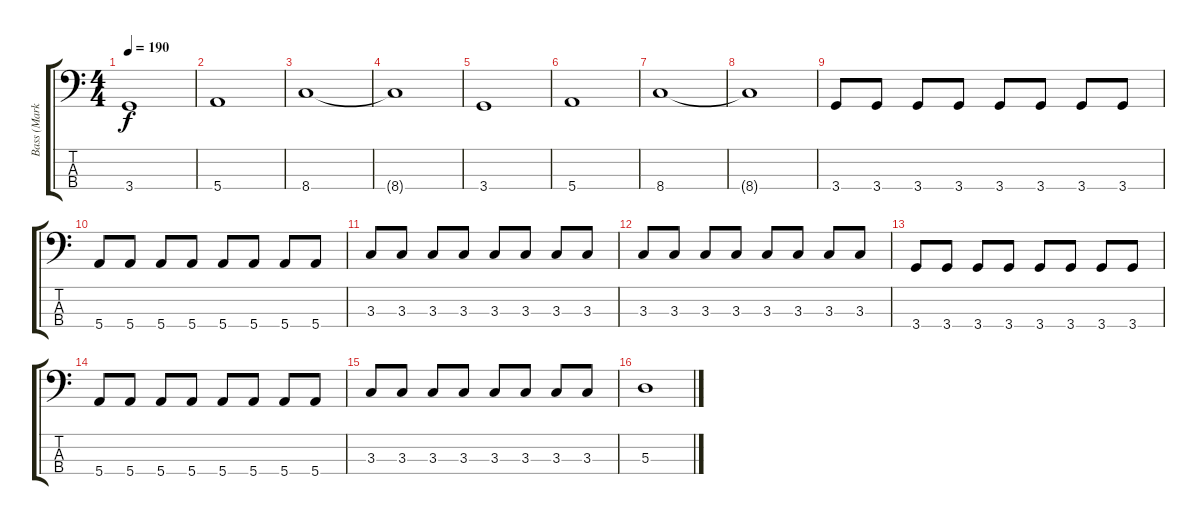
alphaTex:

\track ("Bass (Mark)" "Bass (Mark") {instrument electricbasspick}
\staff {score tabs}
\tuning (G2 D2 A1 E1) {hide}
\ts (4 4)
\tempo 190
\clef f4
\ks c
3.4.1{dy f} |
5.4.1 |
8.4.1 |
8.4{t}.1 |
3.4.1 |
5.4.1 |
8.4.1 |
8.4{t}.1 |
3.4.8 3.4.8 3.4.8 3.4.8 3.4.8 3.4.8 3.4.8 3.4.8 |
5.4.8 5.4.8 5.4.8 5.4.8 5.4.8 5.4.8 5.4.8 5.4.8 |
3.3.8 3.3.8 3.3.8 3.3.8 3.3.8 3.3.8 3.3.8 3.3.8 |
3.3.8 3.3.8 3.3.8 3.3.8 3.3.8 3.3.8 3.3.8 3.3.8 |
3.4.8 3.4.8 3.4.8 3.4.8 3.4.8 3.4.8 3.4.8 3.4.8 |
5.4.8 5.4.8 5.4.8 5.4.8 5.4.8 5.4.8 5.4.8 5.4.8 |
3.3.8 3.3.8 3.3.8 3.3.8 3.3.8 3.3.8 3.3.8 3.3.8 |
5.3.1
